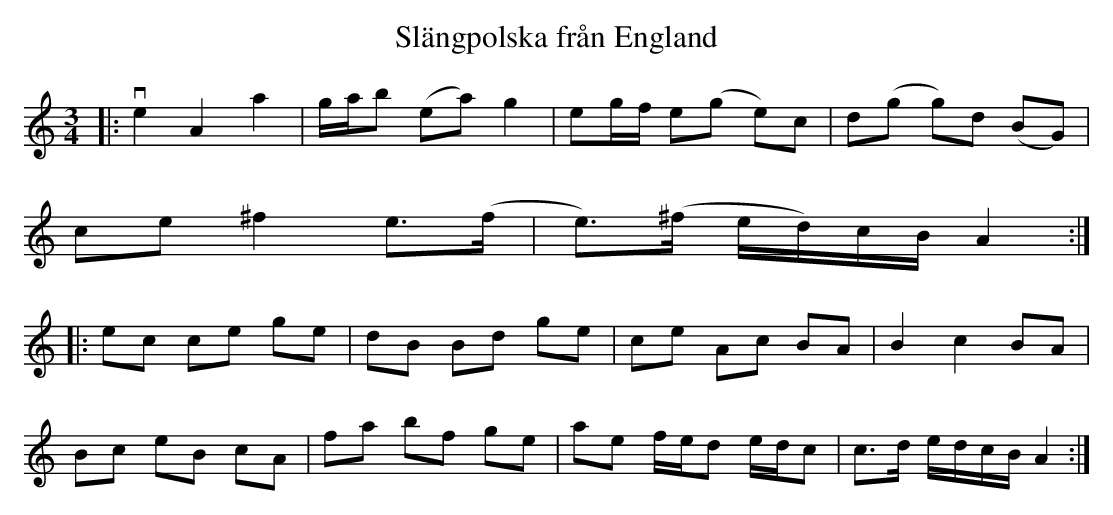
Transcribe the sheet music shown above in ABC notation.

X:1
T:Slängpolska från England
M:3/4
L:1/8
K:Am
|: ve2 A2 a2 | g/a/b (ea) g2 | eg/f/ e(g e)c | d(g g)d (BG) |
ce ^f2 e>(f |e)>(^f e/d/)c/B/ A2 :|
|:ec ce ge | dB Bd ge | ce Ac BA | B2 c2 BA |
Bc eB cA | fa bf ge | ae f/e/d e/d/c | c>d e/d/c/B/ A2 :|
